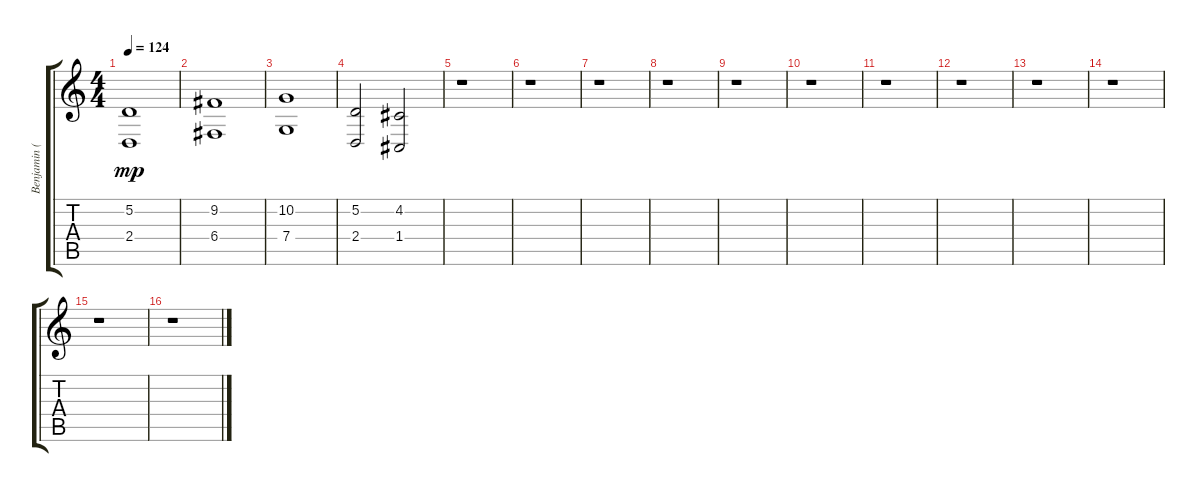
\track ("Benjamin (KeybMid)" "Benjamin (") {instrument churchorgan}
\staff {score tabs}
\tuning (D4 A3 F3 C3 G2 D2) {hide}
\ts (4 4)
\tempo 124
\clef g2
\ks c
(5.2 2.4).1{dy mp} |
(9.2 6.4).1 |
(10.2 7.4).1 |
(5.2 2.4).2 (4.2 1.4).2 |
r.1 |
r.1 |
r.1 |
r.1 |
r.1 |
r.1 |
r.1 |
r.1 |
r.1 |
r.1 |
r.1 |
r.1
